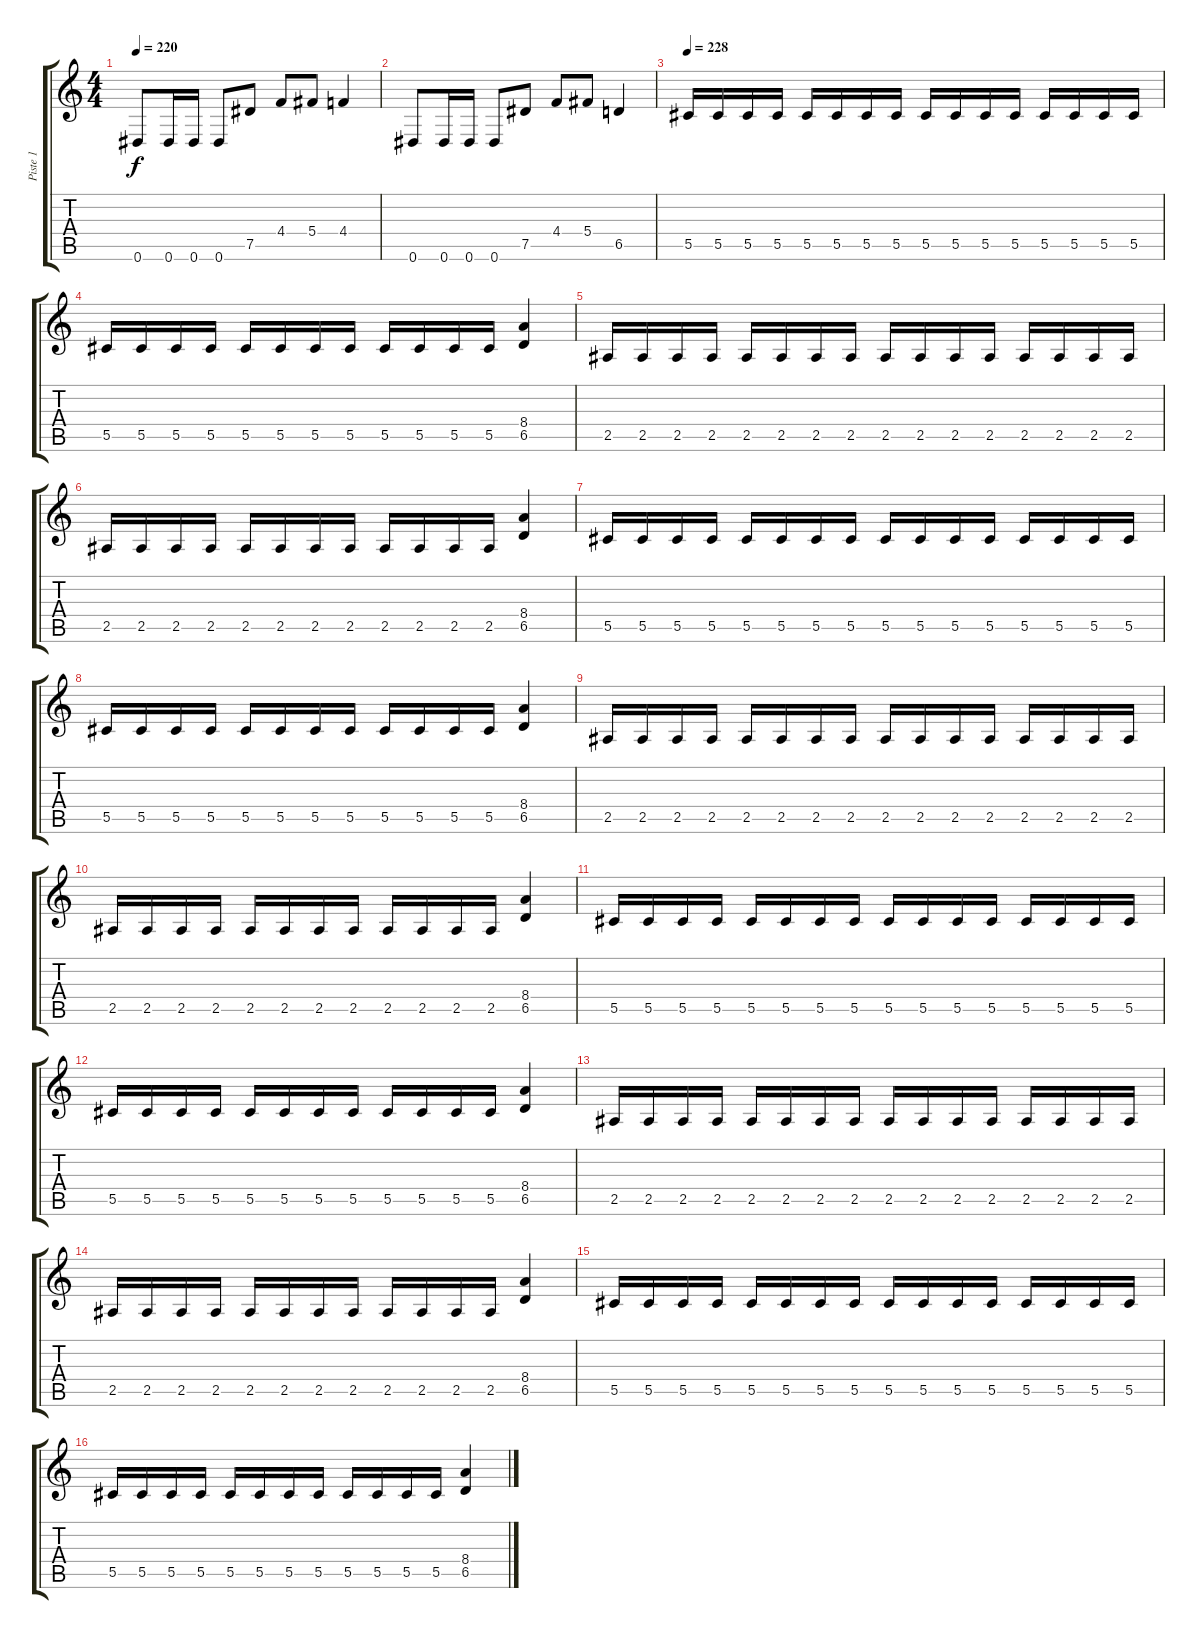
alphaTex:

\track ("Piste 1" "Piste 1") {instrument distortionguitar}
\staff {score tabs}
\tuning (Eb4 Bb3 Gb3 Db3 Ab2 Eb2) {hide}
\ts (4 4)
\tempo 220
\clef g2
\ks c
0.6.8{dy f} 0.6.16 0.6.16 0.6.8 7.5.8 4.4.8 5.4.8 4.4.4 |
0.6.8 0.6.16 0.6.16 0.6.8 7.5.8 4.4.8 5.4.8 6.5.4 |
\tempo 228
5.5.16 5.5.16 5.5.16 5.5.16 5.5.16 5.5.16 5.5.16 5.5.16 5.5.16 5.5.16 5.5.16 5.5.16 5.5.16 5.5.16 5.5.16 5.5.16 |
5.5.16 5.5.16 5.5.16 5.5.16 5.5.16 5.5.16 5.5.16 5.5.16 5.5.16 5.5.16 5.5.16 5.5.16 (8.4 6.5).4 |
2.5.16 2.5.16 2.5.16 2.5.16 2.5.16 2.5.16 2.5.16 2.5.16 2.5.16 2.5.16 2.5.16 2.5.16 2.5.16 2.5.16 2.5.16 2.5.16 |
2.5.16 2.5.16 2.5.16 2.5.16 2.5.16 2.5.16 2.5.16 2.5.16 2.5.16 2.5.16 2.5.16 2.5.16 (8.4 6.5).4 |
5.5.16 5.5.16 5.5.16 5.5.16 5.5.16 5.5.16 5.5.16 5.5.16 5.5.16 5.5.16 5.5.16 5.5.16 5.5.16 5.5.16 5.5.16 5.5.16 |
5.5.16 5.5.16 5.5.16 5.5.16 5.5.16 5.5.16 5.5.16 5.5.16 5.5.16 5.5.16 5.5.16 5.5.16 (8.4 6.5).4 |
2.5.16 2.5.16 2.5.16 2.5.16 2.5.16 2.5.16 2.5.16 2.5.16 2.5.16 2.5.16 2.5.16 2.5.16 2.5.16 2.5.16 2.5.16 2.5.16 |
2.5.16 2.5.16 2.5.16 2.5.16 2.5.16 2.5.16 2.5.16 2.5.16 2.5.16 2.5.16 2.5.16 2.5.16 (8.4 6.5).4 |
5.5.16 5.5.16 5.5.16 5.5.16 5.5.16 5.5.16 5.5.16 5.5.16 5.5.16 5.5.16 5.5.16 5.5.16 5.5.16 5.5.16 5.5.16 5.5.16 |
5.5.16 5.5.16 5.5.16 5.5.16 5.5.16 5.5.16 5.5.16 5.5.16 5.5.16 5.5.16 5.5.16 5.5.16 (8.4 6.5).4 |
2.5.16 2.5.16 2.5.16 2.5.16 2.5.16 2.5.16 2.5.16 2.5.16 2.5.16 2.5.16 2.5.16 2.5.16 2.5.16 2.5.16 2.5.16 2.5.16 |
2.5.16 2.5.16 2.5.16 2.5.16 2.5.16 2.5.16 2.5.16 2.5.16 2.5.16 2.5.16 2.5.16 2.5.16 (8.4 6.5).4 |
5.5.16 5.5.16 5.5.16 5.5.16 5.5.16 5.5.16 5.5.16 5.5.16 5.5.16 5.5.16 5.5.16 5.5.16 5.5.16 5.5.16 5.5.16 5.5.16 |
5.5.16 5.5.16 5.5.16 5.5.16 5.5.16 5.5.16 5.5.16 5.5.16 5.5.16 5.5.16 5.5.16 5.5.16 (8.4 6.5).4
